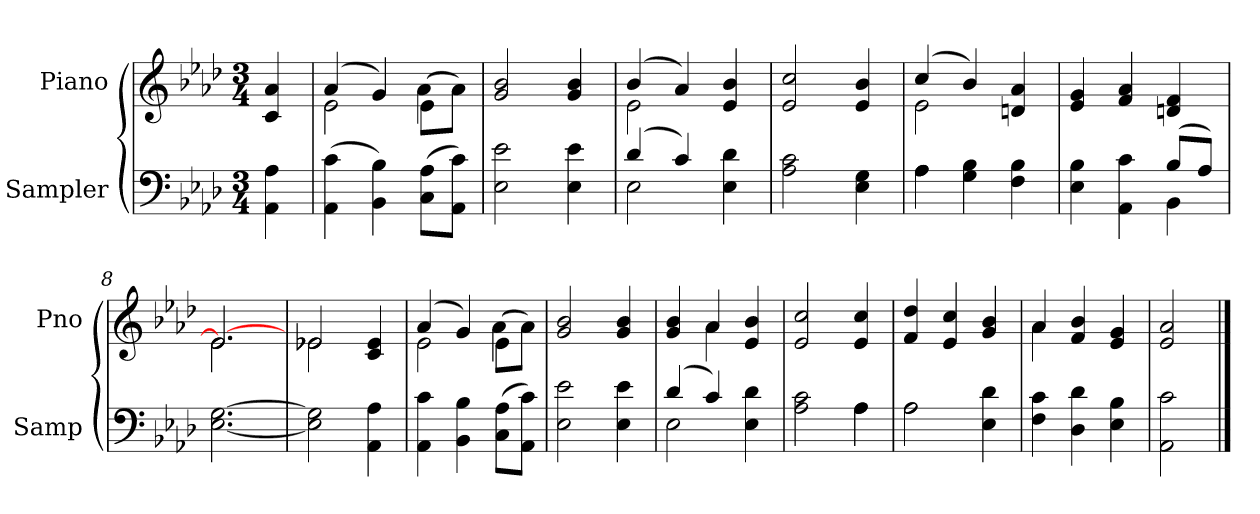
**kern	**kern
*part2	*part1
*staff2	*staff1
*I"Sampler	*I"Piano
*I'Samp	*I'Pno
*clefF4	*clefG2
*k[b-e-a-d-]	*k[b-e-a-d-]
*A-:	*A-:
*M3/4	*M3/4
=1	=1
4AA- 4A-	4c 4a-
=2	=2
*	*^
(4AA- 4c	(4a-/	2e-
4BB- 4B-)	4g/)	.
(8C\ 8A-\L	(8e-\L	4a-
8AA-\ 8c\J)	8a-\J)	.
*	*v	*v
=3	=3
2E- 2e-	2g 2b-
4E- 4e-	4g 4b-
=4	=4
*^	*^
(4d-/	2E-	(4b-/	2e-
4c/)	.	4a-)	.
4E- 4d-	4ryy	4e- 4b-	4ryy
*v	*v	*	*
*	*v	*v
=5	=5
2A- 2c	2e- 2cc
4E- 4G	4e- 4b-
=6	=6
*^	*^
4A-\	4A-	(4cc/	2e-
4G 4B-	2ryy	4b-/)	.
4F 4B-	.	4dn 4a-	4ryy
*	*	*v	*v
=7	=7	=7
4E- 4B-	2ryy	4e- 4g
4AA- 4c	.	4f 4a-
(8B-/L	4BB-	4dn 4f
8A-/J)	.	.
*v	*v	*
=8	=8
*	*^
[2.E- [2.G	[2.e-/	2.e-]
=9	=9	=9
2E-] 2G]	2e-X/	2e-X
4AA- 4A-	4c 4e-	4ryy
=10	=10	=10
4AA- 4c	(4a-/	2e-
4BB- 4B-	4g/)	.
(8C\ 8A-\L	(8e-\L	4a-
8AA-\ 8c\J)	8a-\J)	.
*	*v	*v
=11	=11
2E- 2e-	2g 2b-
4E- 4e-	4g 4b-
=12	=12
*^	*^
(4d-/	2E-	4g 4b-	4ryy
4c/)	.	4a-/	4a-
4E- 4d-	4ryy	4e- 4b-	4ryy
*	*	*v	*v
=13	=13	=13
2A- 2c	2ryy	2e- 2cc
4A-\	4A-	4e- 4cc
=14	=14	=14
2A-\	2A-	4f 4dd-
.	.	4e- 4cc
4E- 4d-	4ryy	4g 4b-
*v	*v	*
=15	=15
*	*^
4F 4c	4a-/	4a-
4D- 4d-	4f 4b-	2ryy
4E- 4B-	4e- 4g	.
*	*v	*v
=16	=16
2AA- 2c	2e- 2a-
==	==
*-	*-
